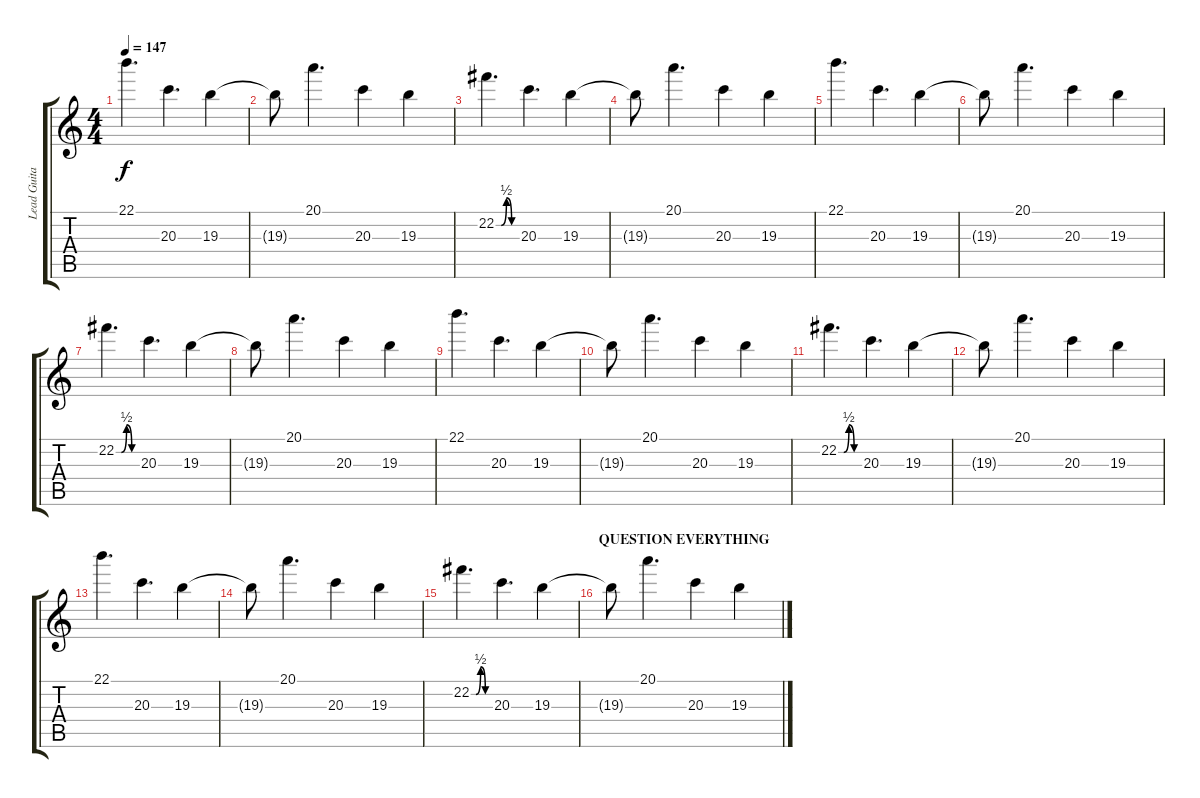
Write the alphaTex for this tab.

\track ("Lead Guitar " "Lead Guita") {instrument distortionguitar}
\staff {score tabs}
\tuning (Db4 Ab3 E3 B2 Gb2 B1) {hide}
\ts (4 4)
\tempo 147
\clef g2
\ks c
22.1.4{d dy f instrument distortionguitar} 20.3.4{d} 19.3.4 |
19.3{t}.8 20.1.4{d} 20.3.4 19.3.4 |
22.2{be (custom 0 0 15 0 30 2 45 0 60 0)}.4{d} 20.3.4{d} 19.3.4 |
19.3{t}.8 20.1.4{d} 20.3.4 19.3.4 |
22.1.4{d} 20.3.4{d} 19.3.4 |
19.3{t}.8 20.1.4{d} 20.3.4 19.3.4 |
22.2{be (custom 0 0 15 0 30 2 45 0 60 0)}.4{d} 20.3.4{d} 19.3.4 |
19.3{t}.8 20.1.4{d} 20.3.4 19.3.4 |
22.1.4{d} 20.3.4{d} 19.3.4 |
19.3{t}.8 20.1.4{d} 20.3.4 19.3.4 |
22.2{be (custom 0 0 15 0 30 2 45 0 60 0)}.4{d} 20.3.4{d} 19.3.4 |
19.3{t}.8 20.1.4{d} 20.3.4 19.3.4 |
22.1.4{d} 20.3.4{d} 19.3.4 |
19.3{t}.8 20.1.4{d} 20.3.4 19.3.4 |
22.2{be (custom 0 0 15 0 30 2 45 0 60 0)}.4{d} 20.3.4{d} 19.3.4 |
\section ("" "QUESTION EVERYTHING")
19.3{t}.8 20.1.4{d} 20.3.4 19.3.4
